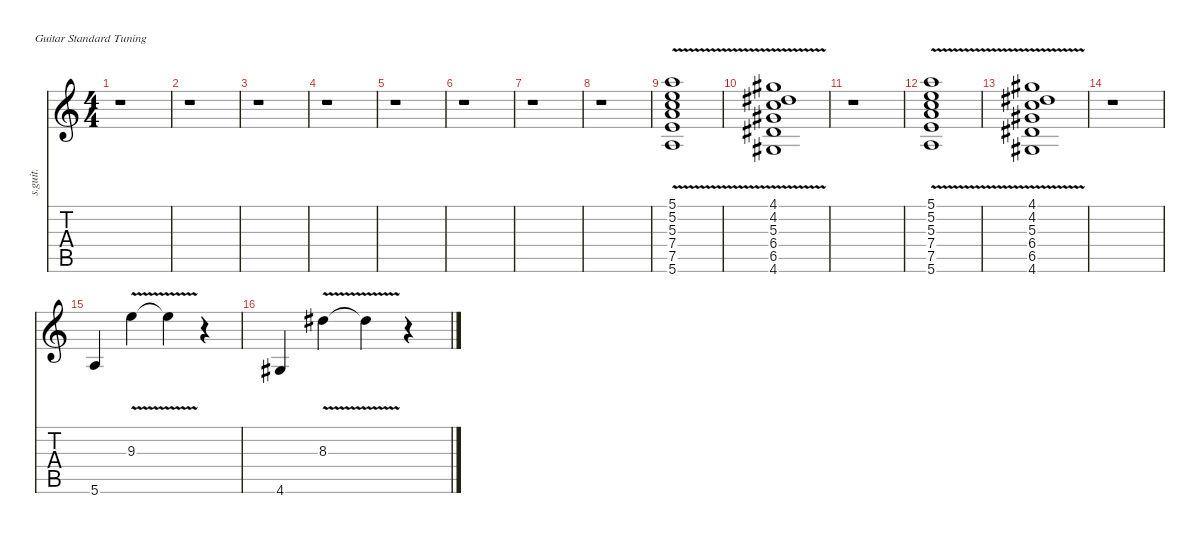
\defaultSystemsLayout 4
\hideDynamics
\bracketExtendMode nobrackets
\track ("Ed's  versos" "s.guit.") {instrument electricguitarclean}
\staff {score tabs}
\tuning (E4 B3 G3 D3 A2 E2)
\ts (4 4)
\tempo (88 hide)
\clef g2
\ks c
r.1{dy f} |
r.1 |
r.1 |
r.1 |
r.1 |
r.1 |
r.1 |
r.1 |
(5.1{v} 5.2{v} 5.3{v} 7.4{v} 7.5{v} 5.6{v}).1{lyrics (0 "") lyrics (1 "") lyrics (2 "") lyrics (3 "") lyrics (4 "")} |
(4.1{v acc #} 4.2{v acc #} 5.3{v} 6.4{v acc #} 6.5{v acc #} 4.6{v acc #}).1{lyrics (0 "") lyrics (1 "") lyrics (2 "") lyrics (3 "") lyrics (4 "")} |
r.1 |
(5.1{v} 5.2{v} 5.3{v} 7.4{v} 7.5{v} 5.6{v}).1{lyrics (0 "") lyrics (1 "") lyrics (2 "") lyrics (3 "") lyrics (4 "")} |
(4.1{v acc #} 4.2{v acc #} 5.3{v} 6.4{v acc #} 6.5{v acc #} 4.6{v acc #}).1{lyrics (0 "") lyrics (1 "") lyrics (2 "") lyrics (3 "") lyrics (4 "")} |
r.1 |
5.6.4{lyrics (0 "") lyrics (1 "") lyrics (2 "") lyrics (3 "") lyrics (4 "")} 9.3{v}.4{lyrics (0 "") lyrics (1 "") lyrics (2 "") lyrics (3 "") lyrics (4 "")} 9.3{t}.4{lyrics (0 "") lyrics (1 "") lyrics (2 "") lyrics (3 "") lyrics (4 "")} r.4 |
4.6{acc #}.4{lyrics (0 "") lyrics (1 "") lyrics (2 "") lyrics (3 "") lyrics (4 "")} 8.3{v acc #}.4{lyrics (0 "") lyrics (1 "") lyrics (2 "") lyrics (3 "") lyrics (4 "")} 8.3{t}.4{lyrics (0 "") lyrics (1 "") lyrics (2 "") lyrics (3 "") lyrics (4 "")} r.4
